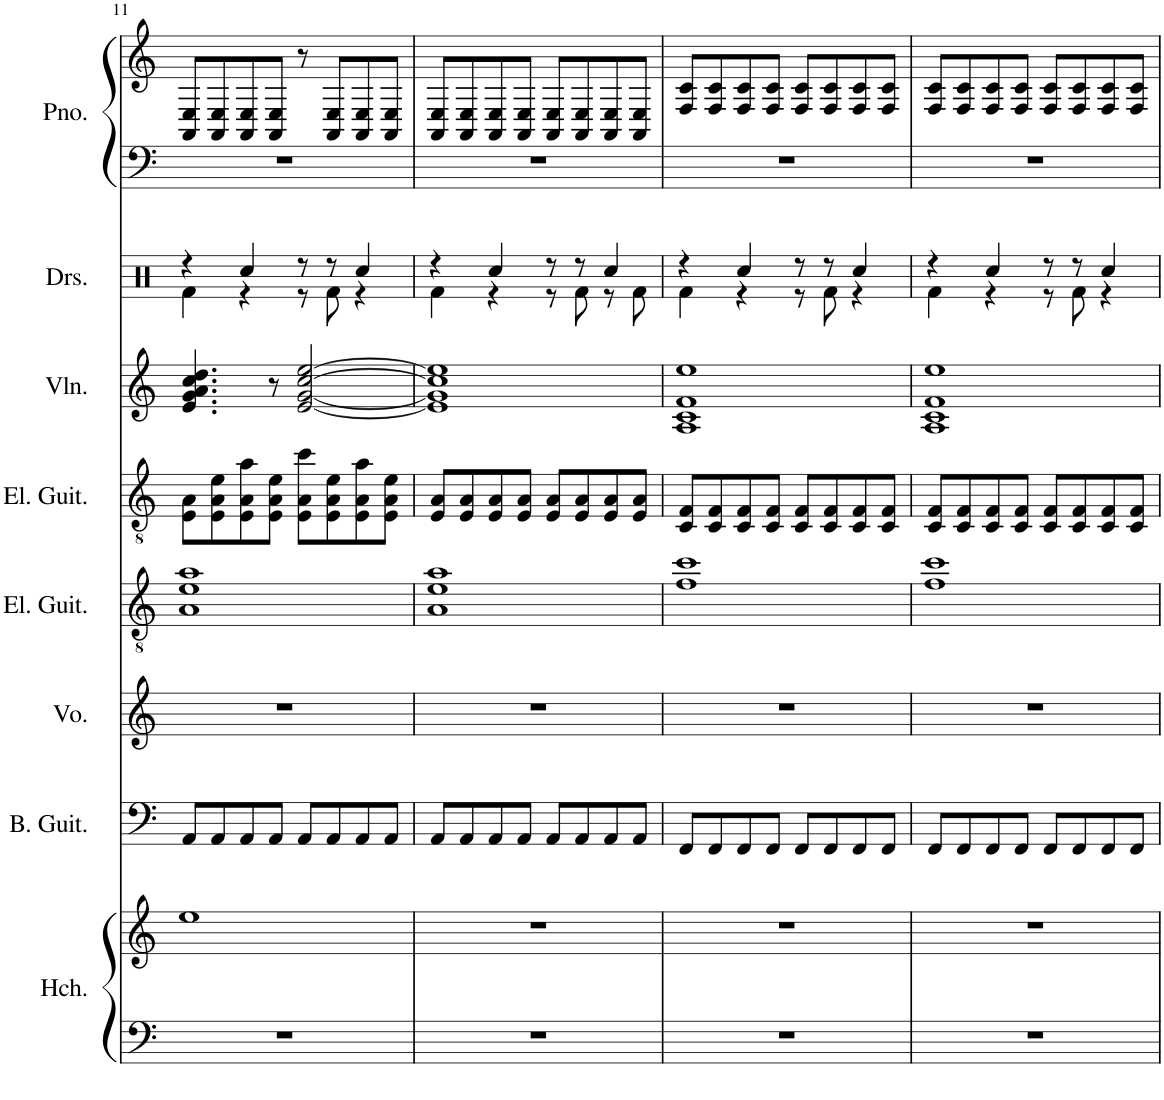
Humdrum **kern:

**kern	**kern	**kern	**kern	**kern	**kern	**kern	**kern	**kern	**kern
*part8	*part8	*part7	*part6	*part5	*part4	*part3	*part2	*part1	*part1
*staff10	*staff9	*staff8	*staff7	*staff6	*staff5	*staff4	*staff3	*staff2	*staff1
*I"Harpsichord	*	*I"Bass Guitar	*I"Voice	*I"Electric Guitar	*I"Electric Guitar	*I"Violin	*I"Drumset	*I"Piano	*
*I'Hch.	*	*I'B. Guit.	*I'Vo.	*I'El. Guit.	*I'El. Guit.	*I'Vln.	*I'Drs.	*I'Pno.	*
!!LO:PB:g=z
*clefF4	*clefG2	*clefF4	*clefG2	*clefGv2	*clefGv2	*clefG2	*clefX	*clefF4	*clefG2
*	*	*Trd7c12	*	*	*	*	*	*	*
*k[]	*k[]	*k[]	*k[]	*k[]	*k[]	*k[]	*k[]	*k[]	*k[]
*M4/4	*M4/4	*M4/4	*M4/4	*M4/4	*M4/4	*M4/4	*M4/4	*M4/4	*M4/4
=11	=11	=11	=11	=11	=11	=11	=11	=11	=11
*	*	*	*	*	*	*	*^	*	*
1r	1ee	8AA/L	1r	1A 1e 1a	8E\ 8A\L	4.e/ 4.g/ 4.a/ 4.cc/ 4.dd/	4r	4Rf\	1r	8AA/ 8E/L
.	.	8AA/	.	.	8E\ 8A\ 8e\	.	.	.	.	8AA/ 8E/
.	.	8AA/	.	.	8E\ 8A\ 8a\	.	4Rcc/	4r	.	8AA/ 8E/
.	.	8AA/J	.	.	8E\ 8A\ 8e\J	8r	.	.	.	8AA/ 8E/J
.	.	8AA/L	.	.	8E\ 8A\ 8cc\L	[2e/ [2g/ [2cc/ [2ee/	8r	8r	.	8r
.	.	8AA/	.	.	8E\ 8A\ 8e\	.	8r	8Rf\	.	8AA/ 8E/L
.	.	8AA/	.	.	8E\ 8A\ 8a\	.	4Rcc/	4r	.	8AA/ 8E/
.	.	8AA/J	.	.	8E\ 8A\ 8e\J	.	.	.	.	8AA/ 8E/J
=12	=12	=12	=12	=12	=12	=12	=12	=12	=12	=12
1r	1r	8AA/L	1r	1A 1e 1a	8E/ 8A/L	1e] 1g] 1cc] 1ee]	4r	4Rf\	1r	8AA/ 8E/L
.	.	8AA/	.	.	8E/ 8A/	.	.	.	.	8AA/ 8E/
.	.	8AA/	.	.	8E/ 8A/	.	4Rcc/	4r	.	8AA/ 8E/
.	.	8AA/J	.	.	8E/ 8A/J	.	.	.	.	8AA/ 8E/J
.	.	8AA/L	.	.	8E/ 8A/L	.	8r	8r	.	8AA/ 8E/L
.	.	8AA/	.	.	8E/ 8A/	.	8r	8Rf\	.	8AA/ 8E/
.	.	8AA/	.	.	8E/ 8A/	.	4Rcc/	8r	.	8AA/ 8E/
.	.	8AA/J	.	.	8E/ 8A/J	.	.	8Rf\	.	8AA/ 8E/J
=13	=13	=13	=13	=13	=13	=13	=13	=13	=13	=13
1r	1r	8FF/L	1r	1f 1cc	8C/ 8F/L	1A 1c 1f 1ee	4r	4Rf\	1r	8F/ 8c/L
.	.	8FF/	.	.	8C/ 8F/	.	.	.	.	8F/ 8c/
.	.	8FF/	.	.	8C/ 8F/	.	4Rcc/	4r	.	8F/ 8c/
.	.	8FF/J	.	.	8C/ 8F/J	.	.	.	.	8F/ 8c/J
.	.	8FF/L	.	.	8C/ 8F/L	.	8r	8r	.	8F/ 8c/L
.	.	8FF/	.	.	8C/ 8F/	.	8r	8Rf\	.	8F/ 8c/
.	.	8FF/	.	.	8C/ 8F/	.	4Rcc/	4r	.	8F/ 8c/
.	.	8FF/J	.	.	8C/ 8F/J	.	.	.	.	8F/ 8c/J
=14	=14	=14	=14	=14	=14	=14	=14	=14	=14	=14
1r	1r	8FF/L	1r	1f 1cc	8C/ 8F/L	1A 1c 1f 1ee	4r	4Rf\	1r	8F/ 8c/L
.	.	8FF/	.	.	8C/ 8F/	.	.	.	.	8F/ 8c/
.	.	8FF/	.	.	8C/ 8F/	.	4Rcc/	4r	.	8F/ 8c/
.	.	8FF/J	.	.	8C/ 8F/J	.	.	.	.	8F/ 8c/J
.	.	8FF/L	.	.	8C/ 8F/L	.	8r	8r	.	8F/ 8c/L
.	.	8FF/	.	.	8C/ 8F/	.	8r	8Rf\	.	8F/ 8c/
.	.	8FF/	.	.	8C/ 8F/	.	4Rcc/	4r	.	8F/ 8c/
.	.	8FF/J	.	.	8C/ 8F/J	.	.	.	.	8F/ 8c/J
*	*	*	*	*	*	*	*v	*v	*	*
=	=	=	=	=	=	=	=	=	=
*-	*-	*-	*-	*-	*-	*-	*-	*-	*-
